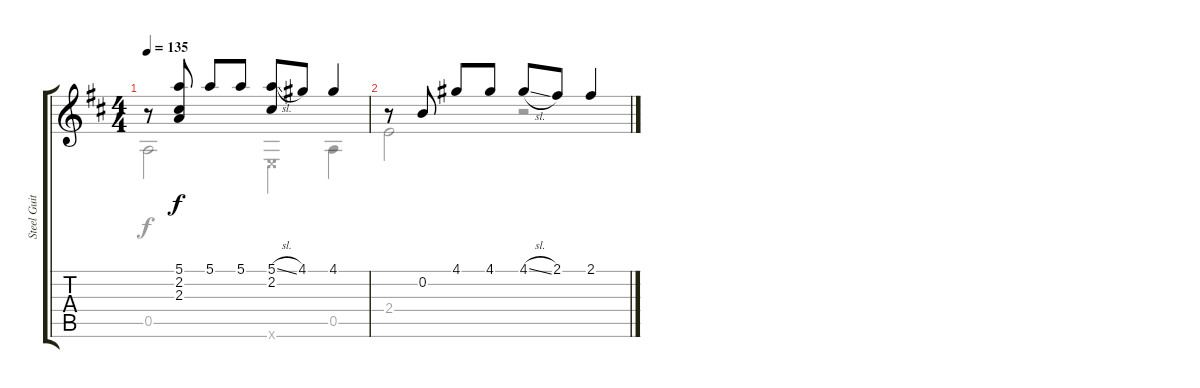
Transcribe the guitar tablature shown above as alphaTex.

\track ("Steel Guitar" "Steel Guit") {instrument acousticguitarsteel}
\staff {score tabs}
\tuning (E4 B3 G3 D3 A2 E2) {hide}
\voice
\ts (4 4)
\tempo 135
\clef g2
\ks d
r.8{dy f} (5.1 2.2 2.3).8 5.1.8 5.1.8 (5.1{sl} 2.2).8 4.1.8 4.1.4 |
r.8 0.2.8 4.1.8 4.1.8 4.1{sl}.8 2.1.8 2.1.4
\voice
\clef g2
\ottava regular
\simile none
\ks d
0.5.2{dy f} 0.6{x}.4 0.5.4 |
2.4.2 r.2
